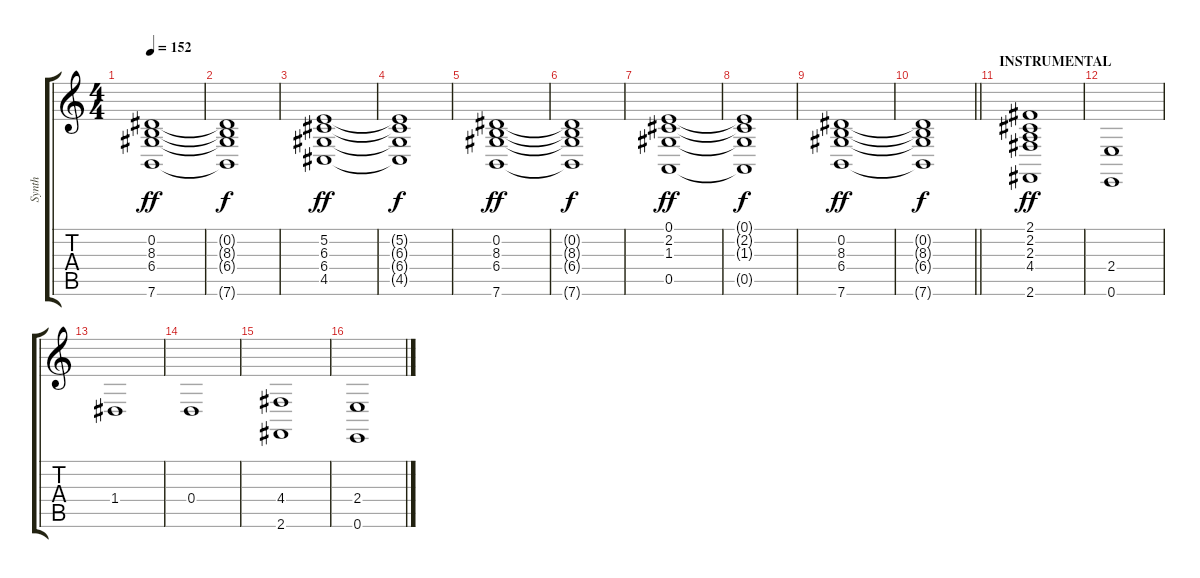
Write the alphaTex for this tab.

\track ("Synth" "Synth") {instrument pad2warm}
\staff {score tabs}
\tuning (E4 B3 G3 D3 A2 E2) {hide}
\ts (4 4)
\tempo 152
\clef g2
\ks c
(0.2 8.3 6.4 7.6).1{dy ff} |
(0.2{t} 8.3{t} 6.4{t} 7.6{t}).1{dy f} |
(5.2 6.3 6.4 4.5).1{dy ff} |
(5.2{t} 6.3{t} 6.4{t} 4.5{t}).1{dy f} |
(0.2 8.3 6.4 7.6).1{dy ff} |
(0.2{t} 8.3{t} 6.4{t} 7.6{t}).1{dy f} |
(0.1 2.2 1.3 0.5).1{dy ff} |
(0.1{t} 2.2{t} 1.3{t} 0.5{t}).1{dy f} |
(0.2 8.3 6.4 7.6).1{dy ff} |
\barLineRight lightlight
(0.2{t} 8.3{t} 6.4{t} 7.6{t}).1{dy f} |
\section ("" "INSTRUMENTAL")
(2.1 2.2 2.3 4.4 2.6).1{dy ff} |
(2.4 0.6).1 |
1.4.1 |
0.4.1 |
(4.4 2.6).1 |
(2.4 0.6).1
